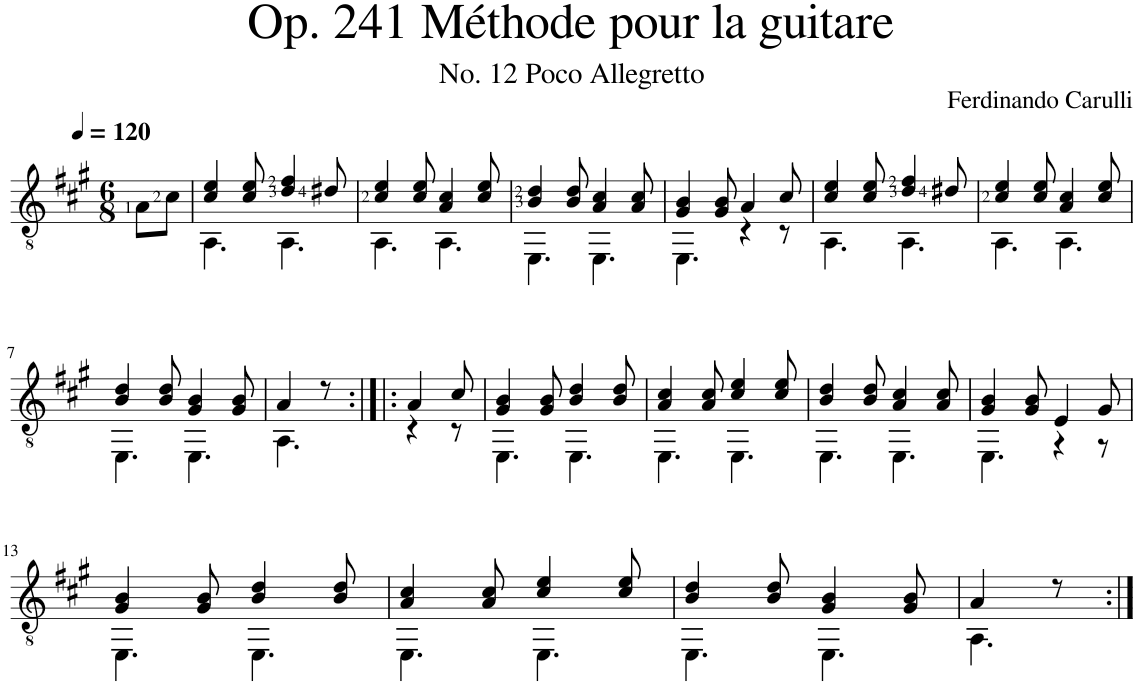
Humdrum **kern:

**kern
*part1
*staff1
*I"Classical Guitar
*I'Guit.
*clefGv2
*k[f#c#g#]
*M6/8
*MM120
=
8A\L
8c#\J
=1
*^
4c#/ 4e/	4.AA\
8c#/ 8e/	.
4d/ 4f#/	4.AA\
8d#X/	.
=2	=2
4c#/ 4e/	4.AA\
8c#/ 8e/	.
4A/ 4c#/	4.AA\
8c#/ 8e/	.
=3	=3
4B/ 4d/	4.EE\
8B/ 8d/	.
4A/ 4c#/	4.EE\
8A/ 8c#/	.
=4	=4
4G#/ 4B/	4.EE\
8G#/ 8B/	.
4A/	4r
8c#/	8r
=5	=5
4c#/ 4e/	4.AA\
8c#/ 8e/	.
4d/ 4f#/	4.AA\
8d#X/	.
=6	=6
4c#/ 4e/	4.AA\
8c#/ 8e/	.
4A/ 4c#/	4.AA\
8c#/ 8e/	.
!!LO:LB:g=z	!!
=7	=7
4B/ 4d/	4.EE\
8B/ 8d/	.
4G#/ 4B/	4.EE\
8G#/ 8B/	.
=8	=8
4A/	4.AA\
8r	.
=8X1:|!|:	=8X1:|!|:
4A/	4r
8c#/	8r
=9	=9
4G#/ 4B/	4.EE\
8G#/ 8B/	.
4B/ 4d/	4.EE\
8B/ 8d/	.
=10	=10
4A/ 4c#/	4.EE\
8A/ 8c#/	.
4c#/ 4e/	4.EE\
8c#/ 8e/	.
=11	=11
4B/ 4d/	4.EE\
8B/ 8d/	.
4A/ 4c#/	4.EE\
8A/ 8c#/	.
=12	=12
4G#/ 4B/	4.EE\
8G#/ 8B/	.
4E/	4r
8G#/	8r
!!LO:LB:g=z	!!
=13	=13
4G#/ 4B/	4.EE\
8G#/ 8B/	.
4B/ 4d/	4.EE\
8B/ 8d/	.
=14	=14
4A/ 4c#/	4.EE\
8A/ 8c#/	.
4c#/ 4e/	4.EE\
8c#/ 8e/	.
=15	=15
4B/ 4d/	4.EE\
8B/ 8d/	.
4G#/ 4B/	4.EE\
8G#/ 8B/	.
=16	=16
4A/	4.AA\
8r	.
*v	*v
=:|!
*-
